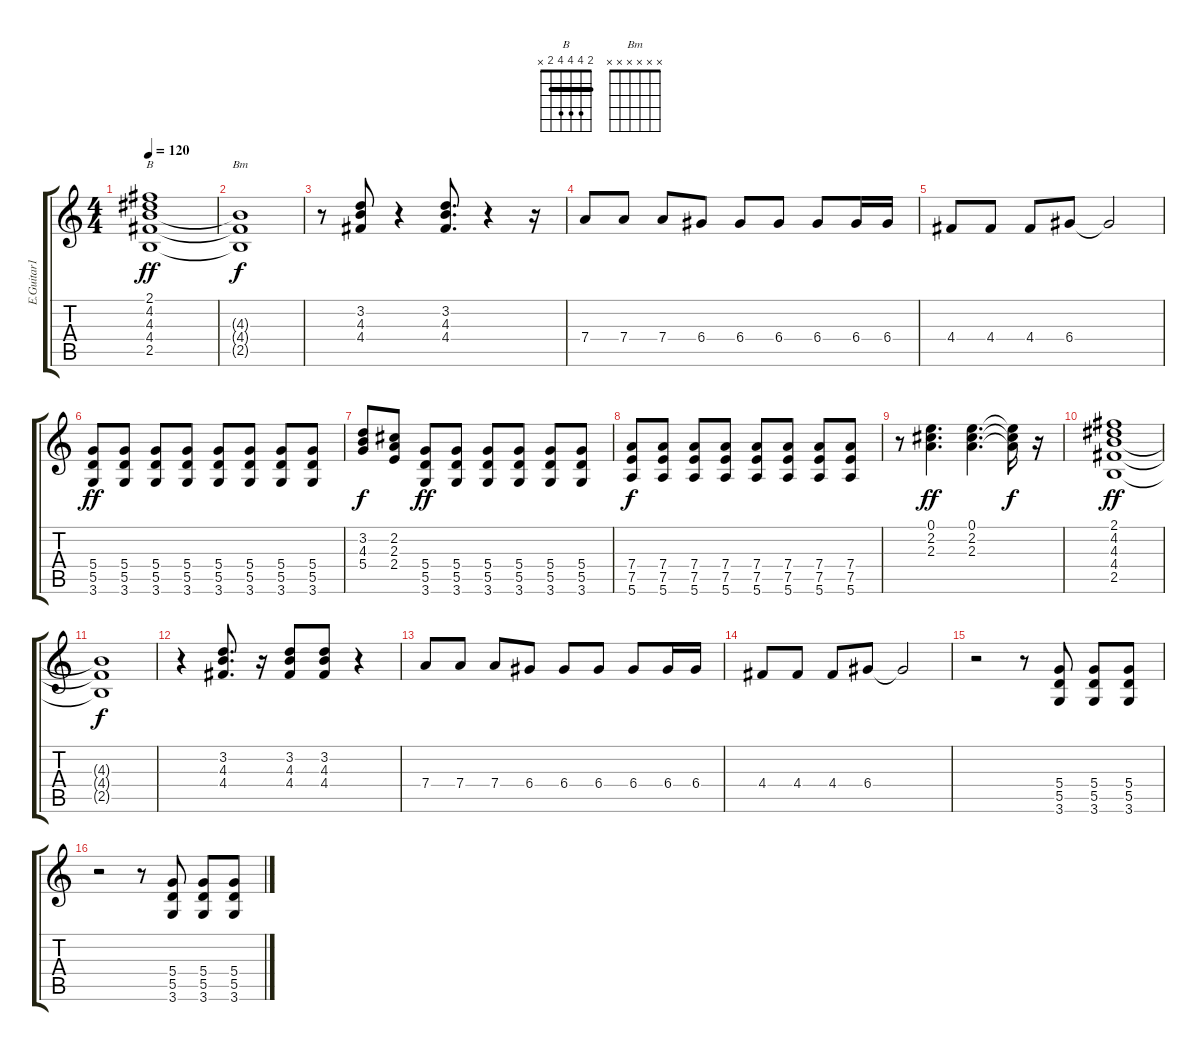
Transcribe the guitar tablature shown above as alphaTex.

\track ("E.Guitar1  (GS) " "E.Guitar1 ") {instrument overdrivenguitar}
\staff {score tabs}
\tuning (E4 B3 G3 D3 A2 E2) {hide}
\chord ("B" 2 4 4 4 2 x) {barre 2}
\chord ("Bm" x x x x x x)
\ts (4 4)
\tempo 120
\clef g2
\ks c
(2.1 4.2 4.3 4.4 2.5).1{ch "B" dy ff} |
(4.3{t} 4.4{t} 2.5{t}).1{ch "Bm" dy f} |
r.8 (3.2 4.3 4.4).8 r.4 (3.2 4.3 4.4).8{d} r.4 r.16 |
7.4.8{instrument electricguitarmuted} 7.4.8 7.4.8 6.4.8 6.4.8 6.4.8 6.4.8 6.4.16 6.4.16 |
4.4.8 4.4.8 4.4.8 6.4.8{instrument distortionguitar} 6.4{t}.2 |
(5.4 5.5 3.6).8{dy ff instrument overdrivenguitar} (5.4 5.5 3.6).8 (5.4 5.5 3.6).8 (5.4 5.5 3.6).8 (5.4 5.5 3.6).8 (5.4 5.5 3.6).8 (5.4 5.5 3.6).8 (5.4 5.5 3.6).8 |
(3.2 4.3 5.4).8{dy f} (2.2 2.3 2.4).8 (5.4 5.5 3.6).8{dy ff} (5.4 5.5 3.6).8 (5.4 5.5 3.6).8 (5.4 5.5 3.6).8 (5.4 5.5 3.6).8 (5.4 5.5 3.6).8 |
(7.4 7.5 5.6).8{dy f} (7.4 7.5 5.6).8 (7.4 7.5 5.6).8 (7.4 7.5 5.6).8 (7.4 7.5 5.6).8 (7.4 7.5 5.6).8 (7.4 7.5 5.6).8 (7.4 7.5 5.6).8 |
r.8 (0.1 2.2 2.3).4{d dy ff} (0.1 2.2 2.3).4{d} (0.1{t} 2.2{t} 2.3{t}).16{dy f} r.16 |
(2.1 4.2 4.3 4.4 2.5).1{dy ff} |
(4.3{t} 4.4{t} 2.5{t}).1{dy f} |
r.4 (3.2 4.3 4.4).8{d} r.16 (3.2 4.3 4.4).8 (3.2 4.3 4.4).8 r.4 |
7.4.8{instrument electricguitarmuted} 7.4.8 7.4.8 6.4.8 6.4.8 6.4.8 6.4.8 6.4.16 6.4.16 |
4.4.8 4.4.8 4.4.8 6.4.8{instrument distortionguitar} 6.4{t}.2 |
r.2 r.8 (5.4 5.5 3.6).8 (5.4 5.5 3.6).8 (5.4 5.5 3.6).8 |
r.2 r.8 (5.4 5.5 3.6).8 (5.4 5.5 3.6).8 (5.4 5.5 3.6).8
